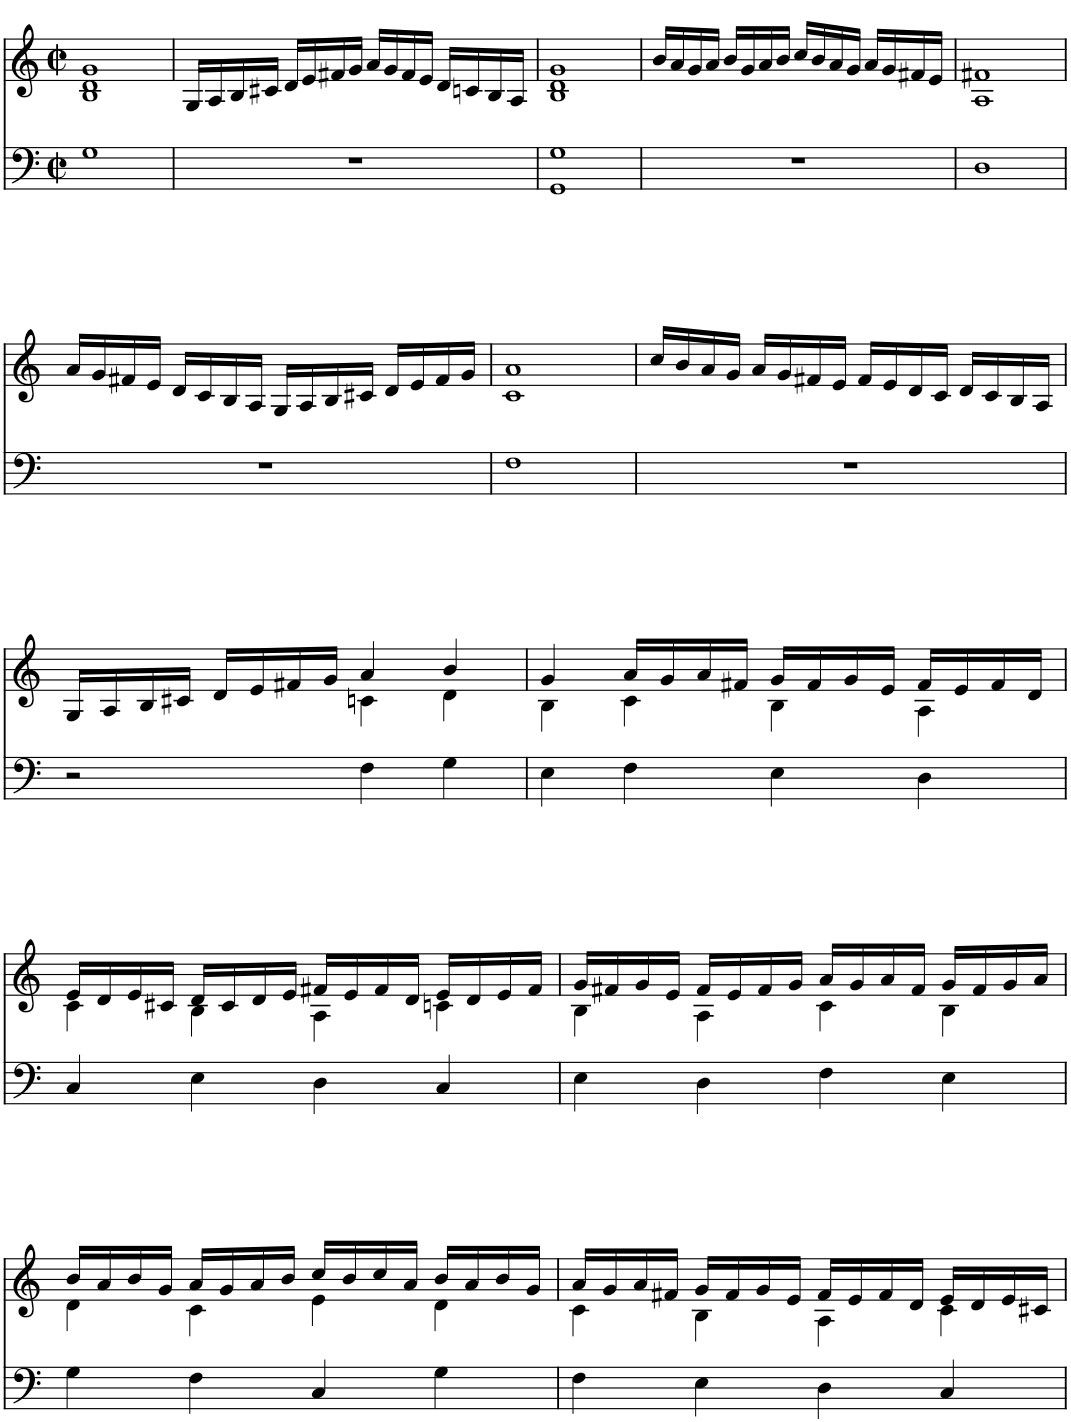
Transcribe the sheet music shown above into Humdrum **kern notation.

**kern	**kern
*part1	*part1
*staff2	*staff1
*I"Laute	*
*clefF4	*clefG2
*k[]	*k[]
*M2/2	*M2/2
*met(c|)	*met(c|)
=1	=1
1G	1B 1d 1g
=2	=2
1r	16G/LL
.	16A/
.	16B/
.	16c#X/JJ
.	16d/LL
.	16e/
.	16f#X/
.	16g/JJ
.	16a/LL
.	16g/
.	16f#/
.	16e/JJ
.	16d/LL
.	16cn/
.	16B/
.	16A/JJ
=3	=3
1GG 1G	1B 1d 1g
=4	=4
1r	16b/LL
.	16a/
.	16g/
.	16a/JJ
.	16b/LL
.	16g/
.	16a/
.	16b/JJ
.	16cc/LL
.	16b/
.	16a/
.	16g/JJ
.	16a/LL
.	16g/
.	16f#X/
.	16e/JJ
=5	=5
1D	1A 1f#X
!!LO:LB:g=z
=6	=6
1r	16a/LL
.	16g/
.	16f#X/
.	16e/JJ
.	16d/LL
.	16c/
.	16B/
.	16A/JJ
.	16G/LL
.	16A/
.	16B/
.	16c#X/JJ
.	16d/LL
.	16e/
.	16f#/
.	16g/JJ
=7	=7
1F	1c 1a
=8	=8
1r	16cc/LL
.	16b/
.	16a/
.	16g/JJ
.	16a/LL
.	16g/
.	16f#X/
.	16e/JJ
.	16f#/LL
.	16e/
.	16d/
.	16c/JJ
.	16d/LL
.	16c/
.	16B/
.	16A/JJ
!!LO:LB:g=z
=9	=9
*	*^
2r	16G/LL	2ryy
.	16A/	.
.	16B/	.
.	16c#X/JJ	.
.	16d/LL	.
.	16e/	.
.	16f#X/	.
.	16g/JJ	.
4F\	4a/	4cn\
4G\	4b/	4d\
=10	=10	=10
4E\	4g/	4B\
4F\	16a/LL	4c\
.	16g/	.
.	16a/	.
.	16f#X/JJ	.
4E\	16g/LL	4B\
.	16f#/	.
.	16g/	.
.	16e/JJ	.
4D\	16f#/LL	4A\
.	16e/	.
.	16f#/	.
.	16d/JJ	.
!!LO:LB:g=z	!!
=11	=11	=11
4C/	16e/LL	4c\
.	16d/	.
.	16e/	.
.	16c#X/JJ	.
4E\	16d/LL	4B\
.	16c#/	.
.	16d/	.
.	16e/JJ	.
4D\	16f#X/LL	4A\
.	16e/	.
.	16f#/	.
.	16d/JJ	.
4C/	16e/LL	4cn\
.	16d/	.
.	16e/	.
.	16f#/JJ	.
=12	=12	=12
4E\	16g/LL	4B\
.	16f#X/	.
.	16g/	.
.	16e/JJ	.
4D\	16f#/LL	4A\
.	16e/	.
.	16f#/	.
.	16g/JJ	.
4F\	16a/LL	4c\
.	16g/	.
.	16a/	.
.	16f#/JJ	.
4E\	16g/LL	4B\
.	16f#/	.
.	16g/	.
.	16a/JJ	.
!!LO:LB:g=z	!!
=13	=13	=13
4G\	16b/LL	4d\
.	16a/	.
.	16b/	.
.	16g/JJ	.
4F\	16a/LL	4c\
.	16g/	.
.	16a/	.
.	16b/JJ	.
4C/	16cc/LL	4e\
.	16b/	.
.	16cc/	.
.	16a/JJ	.
4G\	16b/LL	4d\
.	16a/	.
.	16b/	.
.	16g/JJ	.
=14	=14	=14
4F\	16a/LL	4c\
.	16g/	.
.	16a/	.
.	16f#X/JJ	.
4E\	16g/LL	4B\
.	16f#/	.
.	16g/	.
.	16e/JJ	.
4D\	16f#/LL	4A\
.	16e/	.
.	16f#/	.
.	16d/JJ	.
4C/	16e/LL	4c\
.	16d/	.
.	16e/	.
.	16c#X/JJ	.
*	*v	*v
=	=
*-	*-
